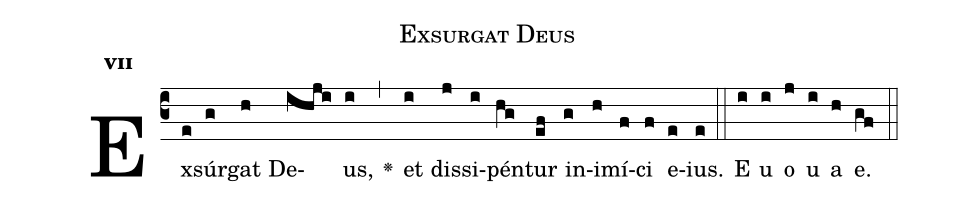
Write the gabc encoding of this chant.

name:Exsurgat Deus;
office-part:Antiphona;
mode:7;
%%
initial-style: 1;
name: Exsurgat Deus;
book: Psalterium monasticum, p. 150;
occasion: Psalterium Hebdomada III Feria III;
office-part: Officium Lectionis Ant 1;
user-notes: ;
commentary: ;
annotation: 7a;
centering-scheme: english;
fontsize: 12;
font: OFLSortsMillGoudy;
height: 11;
width: 4.5;
%%
(c3)Ex(e)súr(g)gat(h) De(ihji)us,(i) <v>\greheightstar</v>(,) et(i) dis(j)si(i)pén(hg)tur(ef) in(g)i(h)mí(f)ci(f) e(e)ius.(e) (::)
E(i) u(i) o(j) u(i) a(h) e.(gf) (::)
